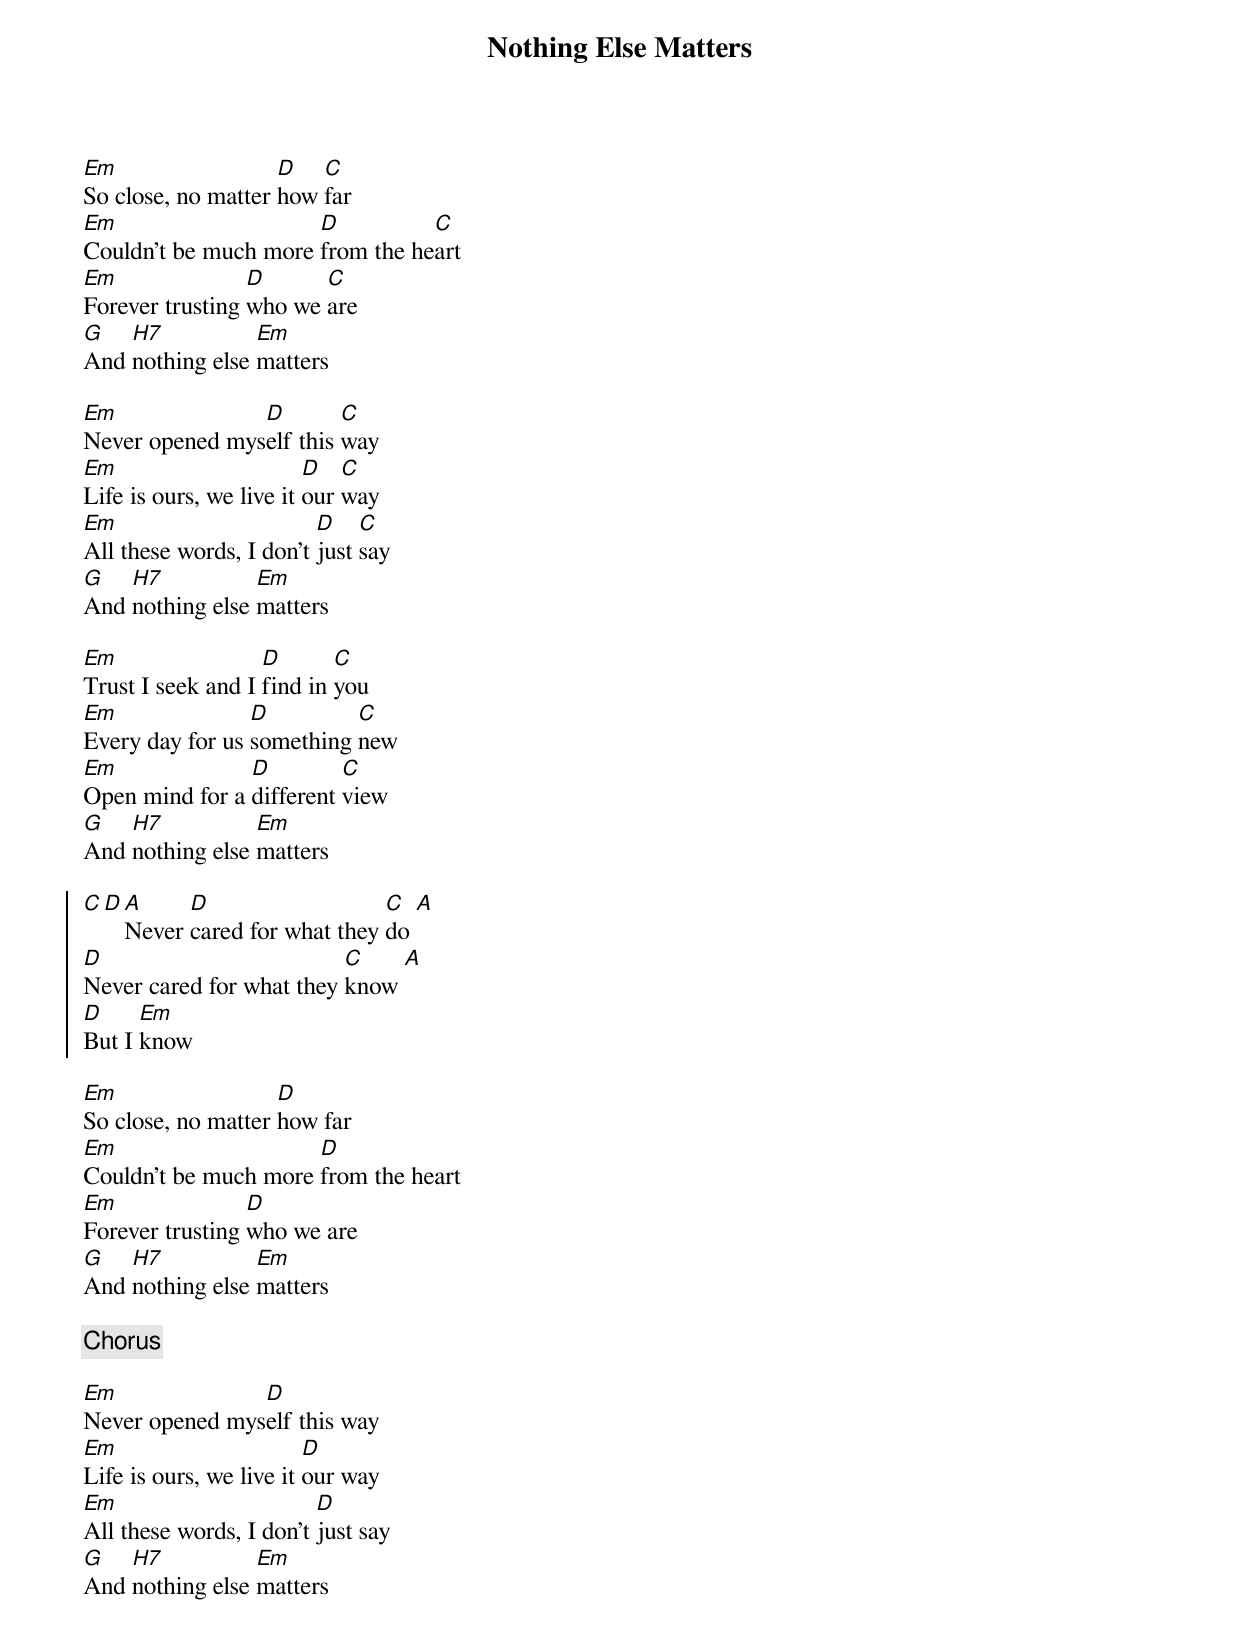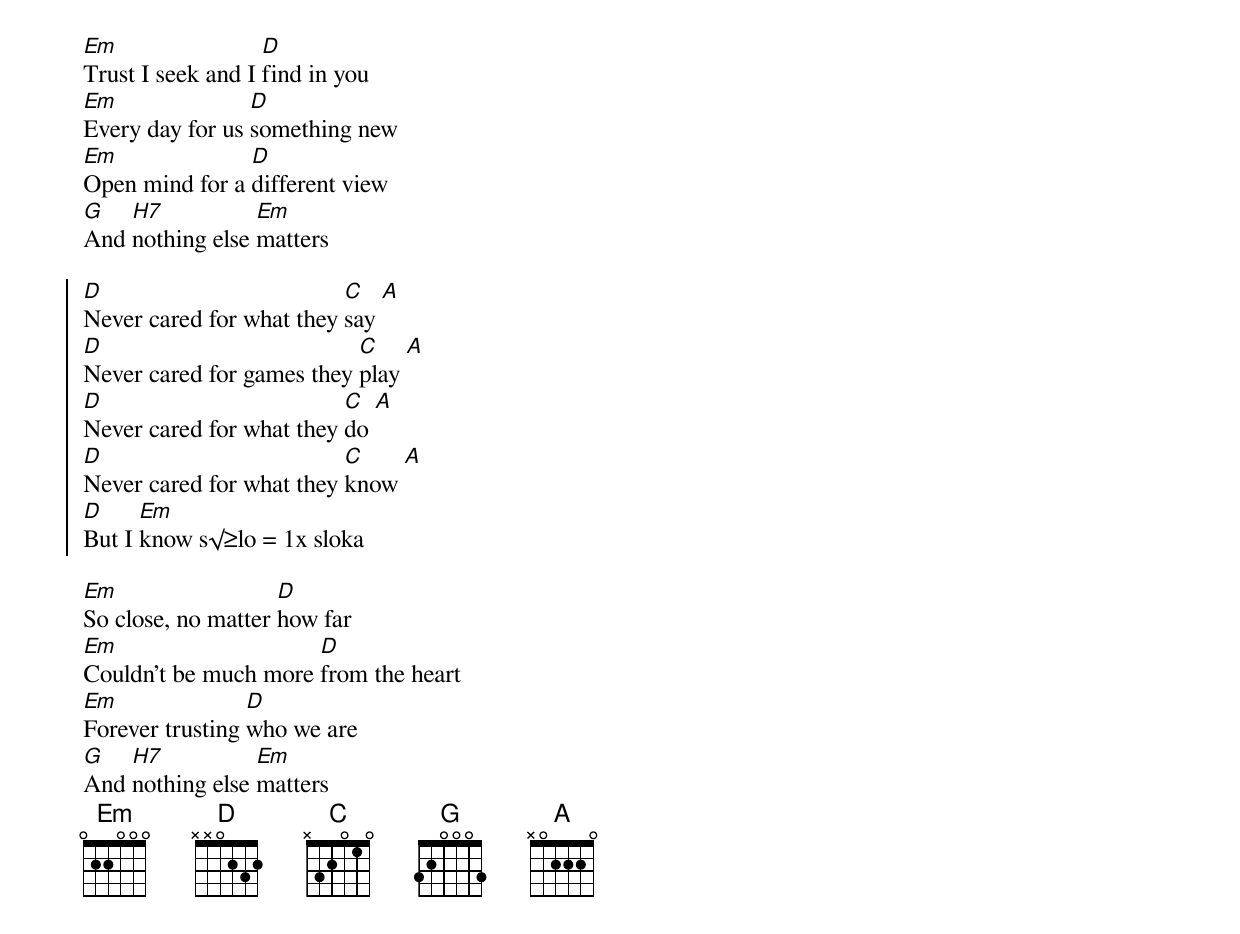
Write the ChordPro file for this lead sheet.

{title: Nothing Else Matters}
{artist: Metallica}
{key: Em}
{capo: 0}
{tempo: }
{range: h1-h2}
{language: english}
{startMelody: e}
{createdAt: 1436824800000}
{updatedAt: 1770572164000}
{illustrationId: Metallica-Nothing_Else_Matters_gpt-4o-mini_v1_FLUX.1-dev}
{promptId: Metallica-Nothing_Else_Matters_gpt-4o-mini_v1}

{start_of_verse}
[Em]So close, no matter [D]how [C]far
[Em]Couldn't be much more [D]from the he[C]art
[Em]Forever trusting [D]who we [C]are
[G]And [H7]nothing else [Em]matters
{end_of_verse}

{start_of_verse}
[Em]Never opened mys[D]elf this [C]way
[Em]Life is ours, we live it [D]our [C]way
[Em]All these words, I don't [D]just [C]say
[G]And [H7]nothing else [Em]matters
{end_of_verse}

{start_of_verse}
[Em]Trust I seek and I [D]find in [C]you
[Em]Every day for us [D]something [C]new
[Em]Open mind for a [D]different [C]view
[G]And [H7]nothing else [Em]matters
{end_of_verse}

{start_of_chorus}
[C][D][A]Never [D]cared for what they [C]do [A]
[D]Never cared for what they [C]know [A]
[D]But I [Em]know
{end_of_chorus}

{start_of_verse}
[Em]So close, no matter [D]how far
[Em]Couldn't be much more [D]from the heart
[Em]Forever trusting [D]who we are
[G]And [H7]nothing else [Em]matters
{end_of_verse}

{chorus}

{start_of_verse}
[Em]Never opened mys[D]elf this way
[Em]Life is ours, we live it [D]our way
[Em]All these words, I don't [D]just say
[G]And [H7]nothing else [Em]matters
{end_of_verse}

{start_of_verse}
[Em]Trust I seek and I [D]find in you
[Em]Every day for us [D]something new
[Em]Open mind for a [D]different view
[G]And [H7]nothing else [Em]matters
{end_of_verse}

{start_of_chorus}
[D]Never cared for what they [C]say [A]
[D]Never cared for games they [C]play [A]
[D]Never cared for what they [C]do [A]
[D]Never cared for what they [C]know [A]
[D]But I [Em]know s√≥lo = 1x sloka
{end_of_chorus}

{start_of_verse}
[Em]So close, no matter [D]how far
[Em]Couldn't be much more [D]from the heart
[Em]Forever trusting [D]who we are
[G]And [H7]nothing else [Em]matters
{end_of_verse}
